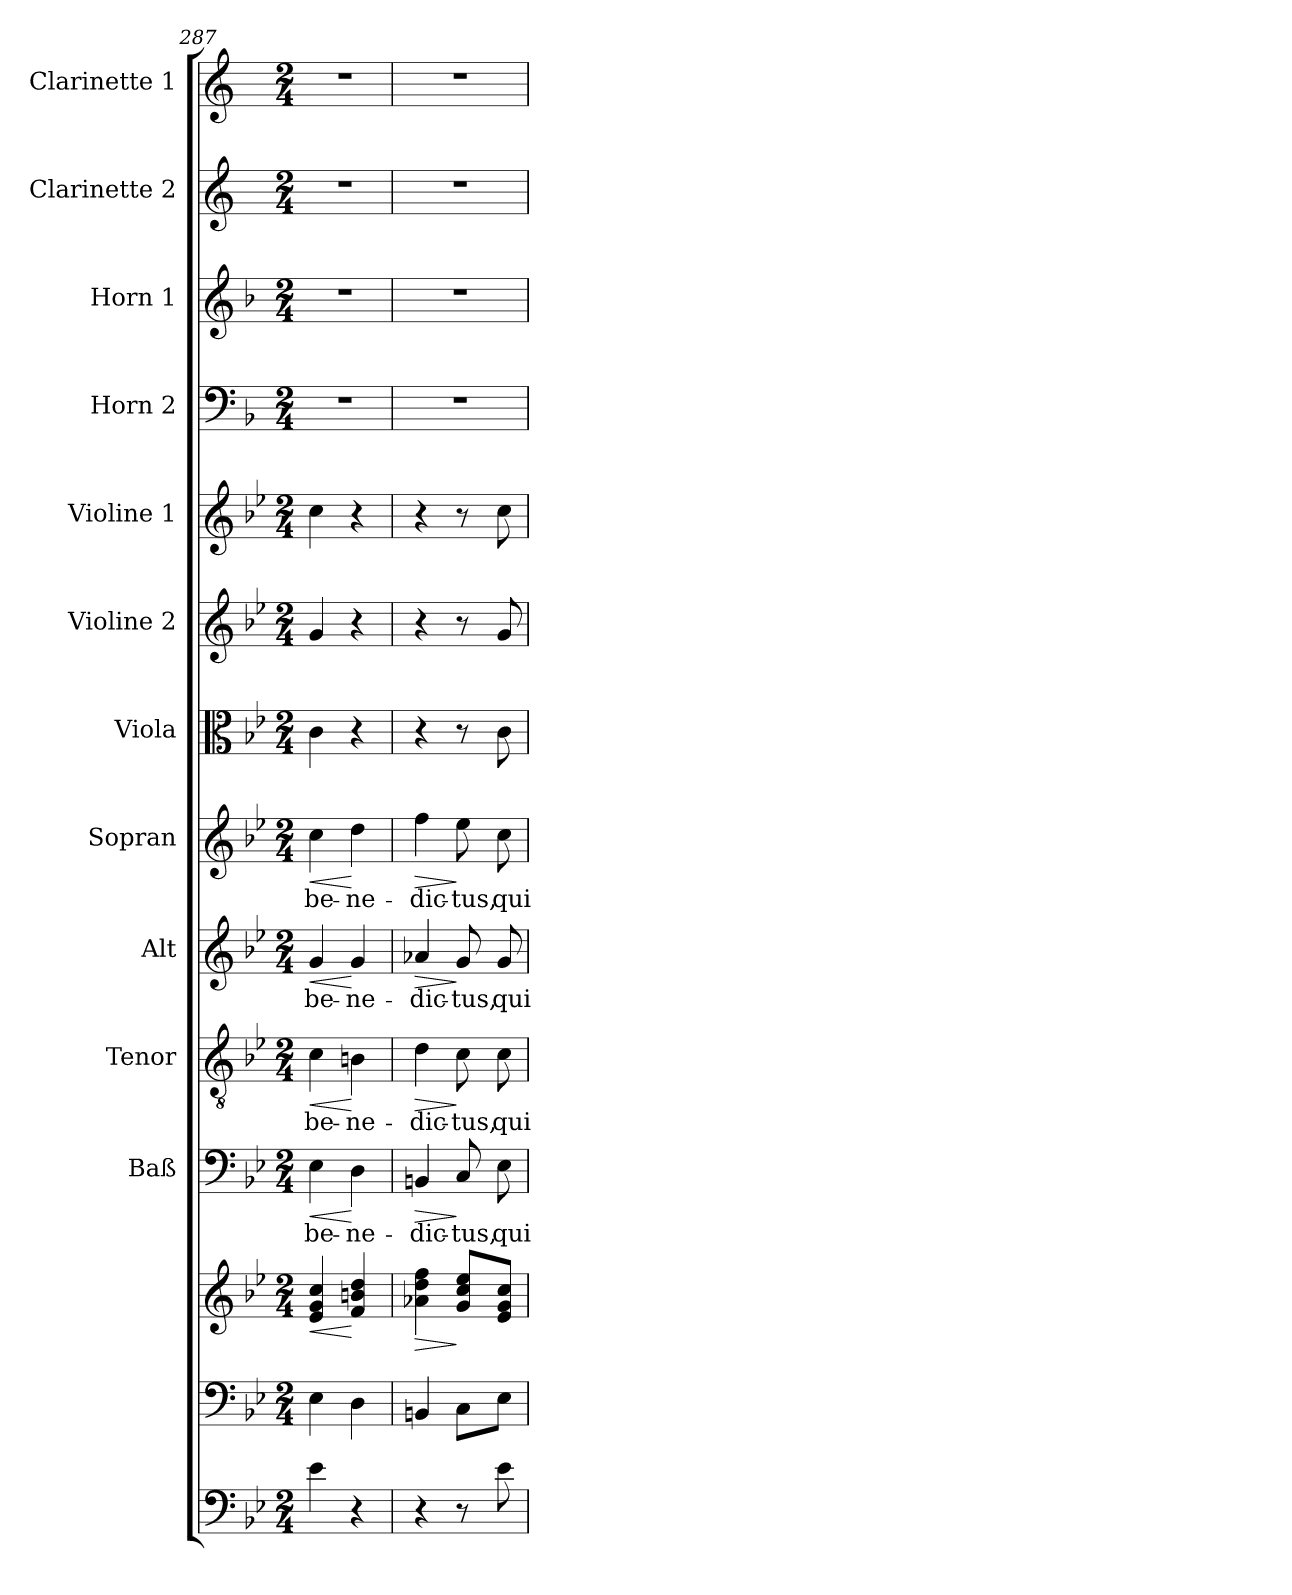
**kern	**kern	**kern	**dynam	**kern	**text	**dynam	**kern	**text	**dynam	**kern	**text	**dynam	**kern	**text	**dynam	**kern	**kern	**kern	**kern	**kern	**kern	**kern
*part13	*part12	*part12	*part12	*part11	*part11	*part11	*part10	*part10	*part10	*part9	*part9	*part9	*part8	*part8	*part8	*part7	*part6	*part5	*part4	*part3	*part2	*part1
*staff14	*staff13	*staff12	*staff12/13	*staff11	*staff11	*staff11	*staff10	*staff10	*staff10	*staff9	*staff9	*staff9	*staff8	*staff8	*staff8	*staff7	*staff6	*staff5	*staff4	*staff3	*staff2	*staff1
*	*	*	*	*I"Baß	*	*	*I"Tenor	*	*	*I"Alt	*	*	*I"Sopran	*	*	*I"Viola	*I"Violine 2	*I"Violine 1	*I"Horn 2	*I"Horn 1	*I"Clarinette 2	*I"Clarinette 1
*	*	*	*	*I'Baß	*	*	*I'Ten	*	*	*I'Alt	*	*	*I'Sop	*	*	*I'Vla.	*I'Vln. 2	*I'Vln. 1	*I'Hrn. 2	*I'Hrn. 1	*	*
*clefF4	*clefF4	*clefG2	*	*clefF4	*	*	*clefGv2	*	*	*clefG2	*	*	*clefG2	*	*	*clefC3	*clefG2	*clefG2	*clefF4	*clefG2	*clefG2	*clefG2
*ITrd7c12	*	*	*	*	*	*	*	*	*	*	*	*	*	*	*	*	*	*	*ITrd4c7	*ITrd4c7	*ITrd1c2	*ITrd1c2
*k[b-e-]	*k[b-e-]	*k[b-e-]	*	*k[b-e-]	*	*	*k[b-e-]	*	*	*k[b-e-]	*	*	*k[b-e-]	*	*	*k[b-e-]	*k[b-e-]	*k[b-e-]	*k[b-e-]	*k[b-e-]	*k[b-e-]	*k[b-e-]
*B-:	*B-:	*B-:	*	*B-:	*	*	*B-:	*	*	*B-:	*	*	*B-:	*	*	*B-:	*B-:	*B-:	*B-:	*B-:	*B-:	*B-:
*M2/4	*M2/4	*M2/4	*	*M2/4	*	*	*M2/4	*	*	*M2/4	*	*	*M2/4	*	*	*M2/4	*M2/4	*M2/4	*M2/4	*M2/4	*M2/4	*M2/4
=287	=287	=287	=287	=287	=287	=287	=287	=287	=287	=287	=287	=287	=287	=287	=287	=287	=287	=287	=287	=287	=287	=287
!	!	!	!LO:HP:b	!	!LO:LY:b	!LO:HP:b	!	!LO:LY:b	!LO:HP:b	!	!LO:LY:b	!LO:HP:b	!	!LO:LY:b	!LO:HP:b	!	!	!	!	!	!	!
4E-\	4E-\	4e-/ 4g/ 4cc/	<	4E-\	be-	<	4c\	be-	<	4g/	be-	<	4cc\	be-	<	4c\	4g/	4cc\	2r	2r	2r	2r
!	!	!	!	!	!LO:LY:b	!	!	!LO:LY:b	!	!	!LO:LY:b	!	!	!LO:LY:b	!	!	!	!	!	!	!	!
4r	4D\	4f/ 4bn/ 4dd/	[	4D\	-ne-	[	4Bn\	-ne-	[	4g/	-ne-	[	4dd\	-ne-	[	4r	4r	4r	.	.	.	.
!!LO:PB:g=z
=288	=288	=288	=288	=288	=288	=288	=288	=288	=288	=288	=288	=288	=288	=288	=288	=288	=288	=288	=288	=288	=288	=288
!	!	!	!LO:HP:b	!	!LO:LY:b	!LO:HP:b	!	!LO:LY:b	!LO:HP:b	!	!LO:LY:b	!LO:HP:b	!	!LO:LY:b	!LO:HP:b	!	!	!	!	!	!	!
4r	4BBn/	4a-X\ 4dd\ 4ff\	>	4BBn/	-dic-	>	4d\	-dic-	>	4a-X/	-dic-	>	4ff\	-dic-	>	4r	4r	4r	2r	2r	2r	2r
!	!	!	!	!	!LO:LY:b	!	!	!LO:LY:b	!	!	!LO:LY:b	!	!	!LO:LY:b	!	!	!	!	!	!	!	!
8r	8C\L	8g/ 8cc/ 8ee-/L	]	8C/	-tus,	]	8c\	-tus,	]	8g/	-tus,	]	8ee-\	-tus,	]	8r	8r	8r	.	.	.	.
!	!	!	!	!	!LO:LY:b	!	!	!LO:LY:b	!	!	!LO:LY:b	!	!	!LO:LY:b	!	!	!	!	!	!	!	!
8E-\	8E-\J	8e-/ 8g/ 8cc/J	.	8E-\	qui	.	8c\	qui	.	8g/	qui	.	8cc\	qui	.	8c\	8g/	8cc\	.	.	.	.
=	=	=	=	=	=	=	=	=	=	=	=	=	=	=	=	=	=	=	=	=	=	=
*-	*-	*-	*-	*-	*-	*-	*-	*-	*-	*-	*-	*-	*-	*-	*-	*-	*-	*-	*-	*-	*-	*-
